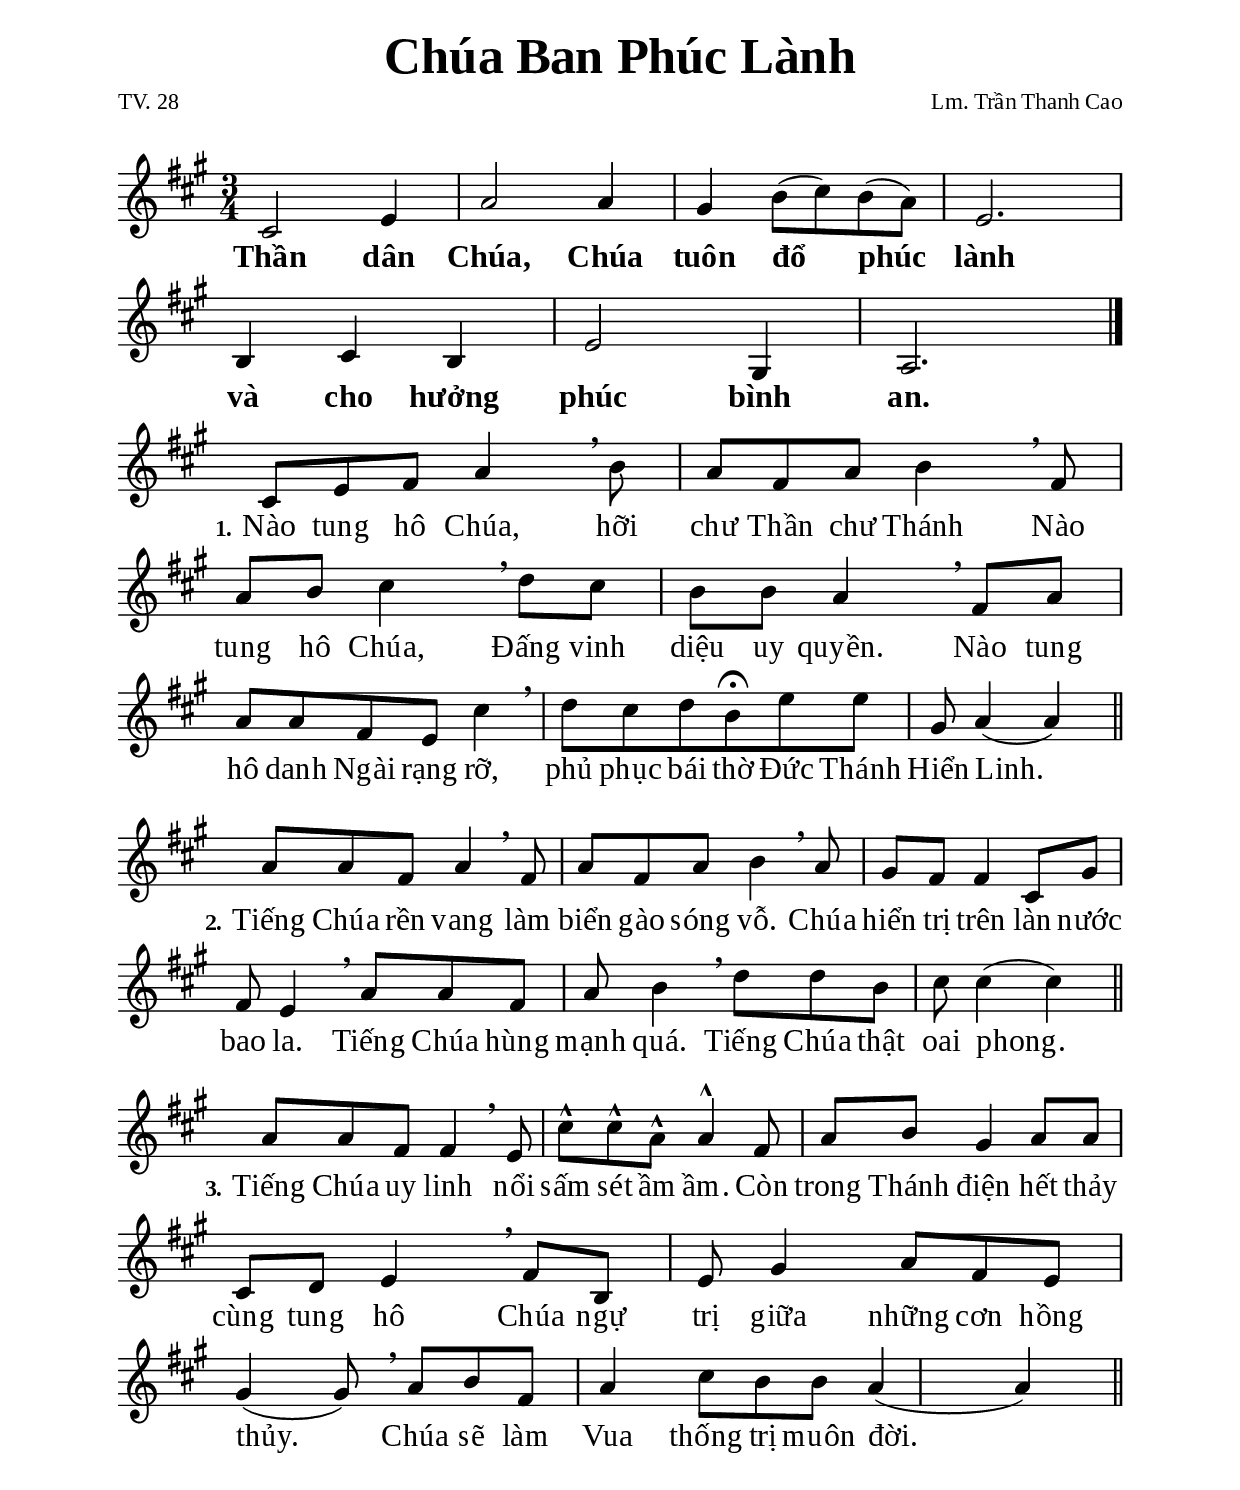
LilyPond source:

% Cài đặt chung
\version "2.20.0"
\include "english.ly"

\header {
  title = \markup { \fontsize #3 "Chúa Ban Phúc Lành" }
  poet = "TV. 28"
  composer = "Lm. Trần Thanh Cao"
  arranger = " "
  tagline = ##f
}

\paper {
  #(set-paper-size "a4")
  top-margin = 15\mm
  bottom-margin = 15\mm
  left-margin = 20\mm
  right-margin = 20\mm
  indent = #0
  #(define fonts
    (make-pango-font-tree
      "Liberation Serif"
      "Liberation Serif"
      "Liberation Serif"
      (/ 20 20)))
  page-count = #1
}

% Nhạc điệp khúc
nhacDiepKhuc= \relative c' {
  cs2 e4 |
  a2 a4 |
  gs4 b8 (cs) b (a) |
  e2. |
  b4 cs b |
  e2 gs,4 |
  a2. \bar "|."
}

% Nhạc phiên khúc
nhacPhienKhucMot = \relative c' {
  cs8 e fs a4 \breathe
  b8 a fs a b4 \breathe
  fs8 a b cs4 \breathe
  d8 cs b b a4 \breathe
  fs8 a a a fs e cs'4 \breathe
  d8 cs d b \fermata
  e e gs, a4 (a) \bar "||"
}

nhacPhienKhucHai = \relative c'' {
  a8 a fs a4 \breathe
  fs8 a fs a b4 \breathe
  a8 gs fs fs4 cs8 gs' fs e4 \breathe
  a8 a fs a b4 \breathe
  d8 d b cs cs4 (cs) \bar "||"
}

nhacPhienKhucBa = \relative c'' {
  a8 a fs fs4 \breathe
  e8 cs'^^ cs^^ a^^ a4^^
  fs8 a b gs4 a8 a cs, d e4 \breathe
  fs8 b, e gs4 a8 fs e gs4 (gs8) \breathe
  a b fs a4 cs8 b b a4 (a) \bar "||"
}

% Lời điệp khúc
loiDiepKhuc = \lyricmode {
  \override Lyrics.LyricText.font-series = #'bold
  Thần dân Chúa, Chúa tuôn đổ phúc lành
  và cho hưởng phúc bình an.
}

% Lời phiên khúc
loiPhienKhucMot = \lyricmode {
  \set stanza = #"1."
  Nào tung hô Chúa, hỡi chư Thần chư Thánh
  Nào tung hô Chúa, Đấng vinh diệu uy quyền.
  Nào tung hô danh Ngài rạng rỡ,
  phủ phục bái thờ Đức Thánh Hiển Linh.
}

loiPhienKhucHai = \lyricmode {
  \set stanza = #"2."
  Tiếng Chúa rền vang làm biển gào sóng vỗ.
  Chúa hiển trị trên làn nước bao la.
  Tiếng Chúa hùng mạnh quá.
  Tiếng Chúa thật oai phong.
}

loiPhienKhucBa = \lyricmode {
  \set stanza = #"3."
  Tiếng Chúa uy linh nổi sấm sét ầm ầm.
  Còn trong Thánh điện hết thảy cùng tung hô
  Chúa ngự trị giữa những cơn hồng thủy.
  Chúa sẽ làm Vua thống trị muôn đời.
}

% Dàn trang
\score {
  \new ChoirStaff <<
    \new Staff = diepKhuc \with {
        \consists "Merge_rests_engraver"
        \magnifyStaff #(magstep +1)
      }
      <<
      \new Voice = beSop {
        \key a \major \time 3/4 \stemNeutral \nhacDiepKhuc
      }
    >>
    \new Lyrics \lyricsto beSop \loiDiepKhuc
  >>
  \layout {
    \override Lyrics.LyricText.font-series = #'bold
    \override Lyrics.LyricText.font-size = #+3
    \override Lyrics.LyricSpace.minimum-distance = #0.5
    \override Score.BarNumber.break-visibility = ##(#f #f #f)
  }
}

\score {
  \new ChoirStaff <<
    \new Staff = phienKhuc \with {
        \magnifyStaff #(magstep +1)
      }
      <<
      \new Voice = beSop {
        \key a \major \time 3/4 \nhacPhienKhucMot
      }
    >>
    \new Lyrics \lyricsto beSop \loiPhienKhucMot
  >>
  \layout {
    \override Staff.TimeSignature.transparent = ##t
    \override Lyrics.LyricText.font-size = #+3
    \override Lyrics.LyricSpace.minimum-distance = #0.5
    \override Score.BarNumber.break-visibility = ##(#f #f #f)
    \set Score.barAlways = ##t
    \set Score.defaultBarType = ""
  } 
}

\score {
  \new ChoirStaff <<
    \new Staff = phienKhuc \with {
        \magnifyStaff #(magstep +1)
      }
      <<
      \new Voice = beSop {
        \key a \major \time 3/4 \nhacPhienKhucHai
      }
    >>
    \new Lyrics \lyricsto beSop \loiPhienKhucHai
  >>
  \layout {
    \override Staff.TimeSignature.transparent = ##t
    \override Lyrics.LyricText.font-size = #+3
    \override Lyrics.LyricSpace.minimum-distance = #0.5
    \override Score.BarNumber.break-visibility = ##(#f #f #f)
    \set Score.barAlways = ##t
    \set Score.defaultBarType = ""
  } 
}

\score {
  \new ChoirStaff <<
    \new Staff = phienKhuc \with {
        \magnifyStaff #(magstep +1)
      }
      <<
      \new Voice = beSop {
        \key a \major \time 3/4 \nhacPhienKhucBa
      }
    >>
    \new Lyrics \lyricsto beSop \loiPhienKhucBa
  >>
  \layout {
    \override Staff.TimeSignature.transparent = ##t
    \override Lyrics.LyricText.font-size = #+3
    \override Lyrics.LyricSpace.minimum-distance = #0.5
    \override Score.BarNumber.break-visibility = ##(#f #f #f)
    \set Score.barAlways = ##t
    \set Score.defaultBarType = ""
  } 
}
